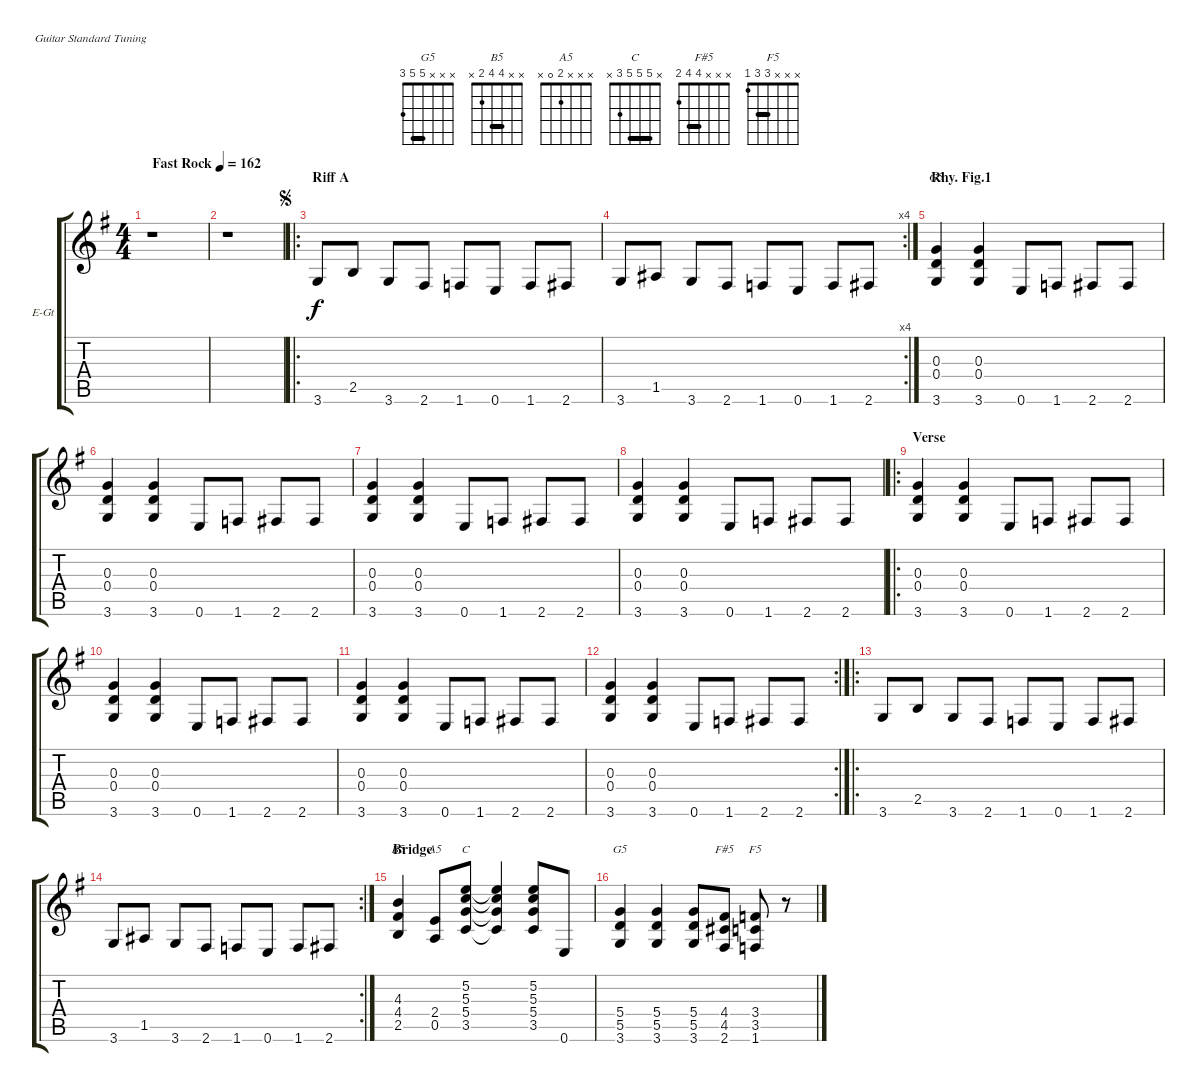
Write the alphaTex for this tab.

\defaultSystemsLayout 4
\bracketExtendMode groupsimilarinstruments
\firstSystemTrackNameOrientation horizontal
\otherSystemsTrackNameOrientation horizontal
\track ("Electric Guitar" "E-Gt") {instrument distortionguitar}
\staff {score tabs}
\tuning (E4 B3 G3 D3 A2 E2)
\chord ("G5" x x 0 0 x 3)
\chord ("B5" x x 4 4 2 x) {barre 4}
\chord ("A5" x x x 2 0 x)
\chord ("C" x 5 5 5 3 x) {barre (5 5)}
\chord ("G5" x x x 5 5 3) {barre 5}
\chord ("F#5" x x x 4 4 2) {barre 4}
\chord ("F5" x x x 3 3 1) {barre 3}
\ts (4 4)
\tempo (162 "Fast Rock")
\clef g2
\ks g
r.1{dy f instrument distortionguitar} |
r.1 |
\ro
\section ("" "Riff A")
\jump segno
3.6.8 2.5.8 3.6.8 2.6.8 1.6.8 0.6.8 1.6.8 2.6.8 |
\rc 4
3.6.8 1.5.8 3.6.8 2.6.8 1.6.8 0.6.8 1.6.8 2.6.8 |
\section ("" "Rhy. Fig.1")
(3.6 0.4 0.3).4{ch "G5"} (3.6 0.4 0.3).4 0.6.8 1.6.8 2.6.8 2.6.8 |
(3.6 0.4 0.3).4 (3.6 0.4 0.3).4 0.6.8 1.6.8 2.6.8 2.6.8 |
(3.6 0.4 0.3).4 (3.6 0.4 0.3).4 0.6.8 1.6.8 2.6.8 2.6.8 |
(3.6 0.4 0.3).4 (3.6 0.4 0.3).4 0.6.8 1.6.8 2.6.8 2.6.8 |
\ro
\section ("" "Verse")
(3.6 0.4 0.3).4 (3.6 0.4 0.3).4 0.6.8 1.6.8 2.6.8 2.6.8 |
(3.6 0.4 0.3).4 (3.6 0.4 0.3).4 0.6.8 1.6.8 2.6.8 2.6.8 |
(3.6 0.4 0.3).4 (3.6 0.4 0.3).4 0.6.8 1.6.8 2.6.8 2.6.8 |
\rc 2
(3.6 0.4 0.3).4 (3.6 0.4 0.3).4 0.6.8 1.6.8 2.6.8 2.6.8 |
\ro
3.6.8 2.5.8 3.6.8 2.6.8 1.6.8 0.6.8 1.6.8 2.6.8 |
\rc 2
3.6.8 1.5.8 3.6.8 2.6.8 1.6.8 0.6.8 1.6.8 2.6.8 |
\section ("" "Bridge")
(2.5 4.4 4.3).4{ch "B5"} (0.5 2.4).8{ch "A5"} (3.5 5.4 5.3 5.2).8{ch "C"} (3.5{t} 5.4{t} 5.3{t} 5.2{t}).4 (3.5 5.4 5.3 5.2).8 0.6.8 |
(3.6 5.5 5.4).4{ch "G5"} (5.4 5.5 3.6).4 (3.6 5.5 5.4).8 (2.6 4.5 4.4).8{ch "F#5"} (1.6 3.5 3.4).8{ch "F5"} r.8
